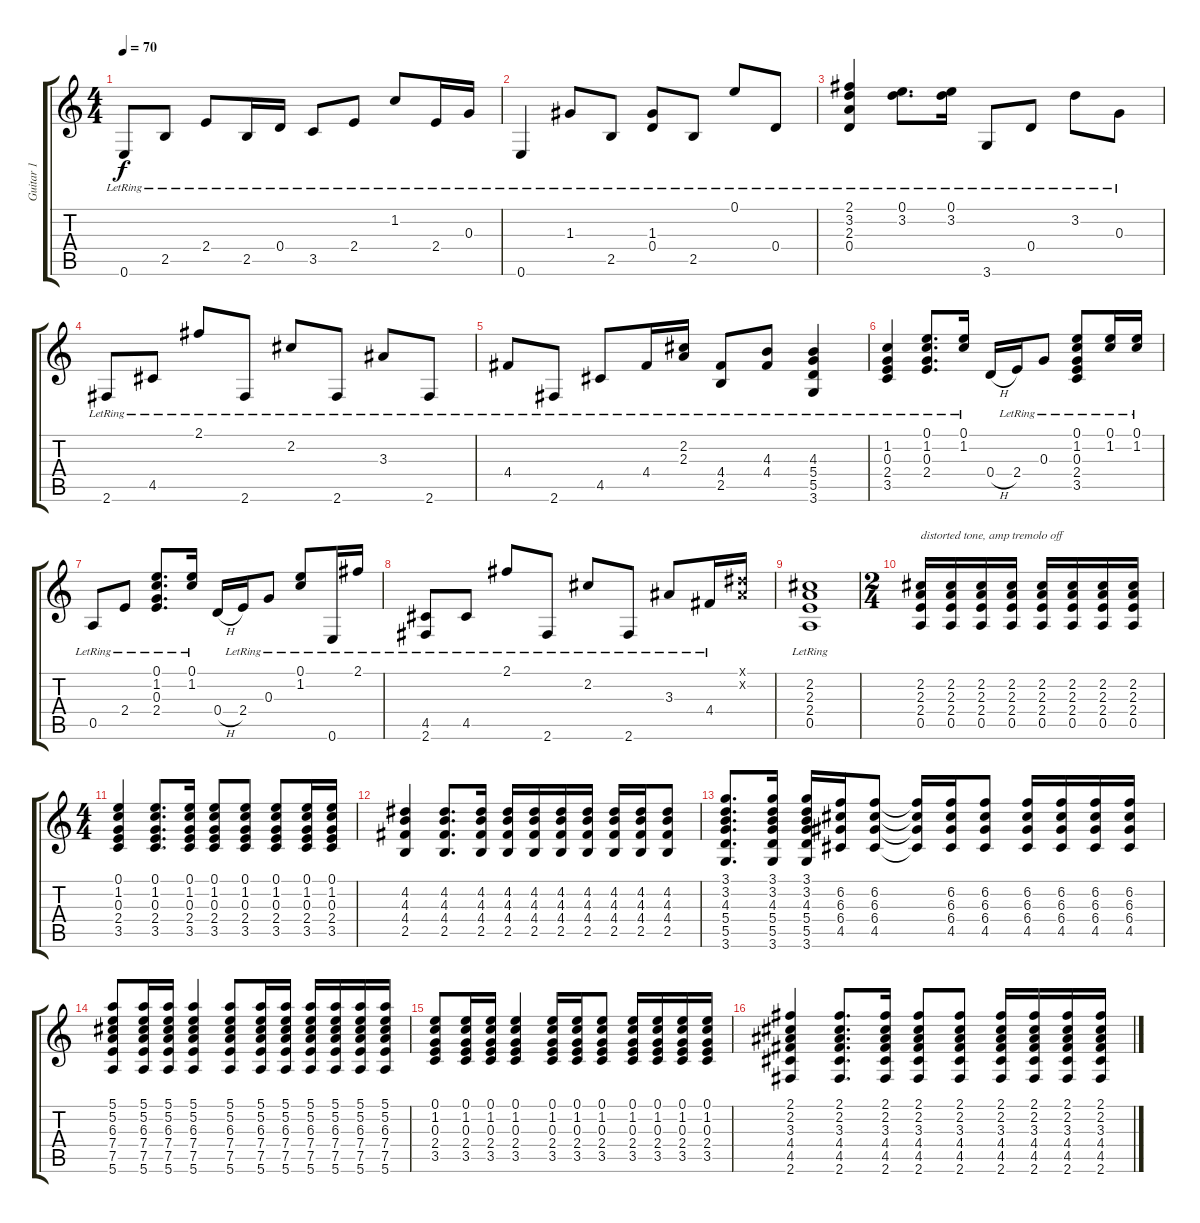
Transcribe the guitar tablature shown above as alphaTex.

\track ("Guitar 1" "Guitar 1") {instrument electricguitarclean}
\staff {score tabs}
\tuning (E4 B3 G3 D3 A2 E2) {hide}
\ts (4 4)
\tempo 70
\clef g2
\ks c
0.6{lr}.8{dy f} 2.5{lr}.8 2.4{lr}.8 2.5{lr}.16 0.4{lr}.16 3.5{lr}.8 2.4{lr}.8 1.2{lr}.8 2.4{lr}.16 0.3{lr}.16 |
0.6{lr}.4 1.3{lr}.8 2.5{lr}.8 (1.3{lr} 0.4{lr}).8 2.5{lr}.8 0.1{lr}.8 0.4{lr}.8 |
(2.1{lr} 3.2{lr} 2.3{lr} 0.4{lr}).4 (0.1{lr} 3.2{lr}).8{d} (0.1{lr} 3.2{lr}).16 3.6{lr}.8 0.4{lr}.8 3.2{lr}.8 0.3{lr}.8 |
2.6{lr}.8 4.5{lr}.8 2.1{lr}.8 2.6{lr}.8 2.2{lr}.8 2.6{lr}.8 3.3{lr}.8 2.6{lr}.8 |
4.4{lr}.8 2.6{lr}.8 4.5{lr}.8 4.4{lr}.16 (2.2{lr} 2.3{lr}).16 (4.4{lr} 2.5{lr}).8 (4.3{lr} 4.4{lr}).8 (4.3{lr} 5.4{lr} 5.5{lr} 3.6{lr}).4 |
(1.2{lr} 0.3{lr} 2.4{lr} 3.5{lr}).4 (0.1{lr} 1.2{lr} 0.3{lr} 2.4{lr}).8{d} (0.1{lr} 1.2{lr}).16 0.4{h}.16 2.4{lr}.16 0.3{lr}.8 (0.1{lr} 1.2{lr} 0.3{lr} 2.4{lr} 3.5{lr}).8 (0.1{lr} 1.2{lr}).16 (0.1{lr} 1.2{lr}).16 |
0.5{lr}.8 2.4{lr}.8 (0.1{lr} 1.2{lr} 0.3{lr} 2.4{lr}).8{d} (0.1{lr} 1.2{lr}).16 0.4{h}.16 2.4{lr}.16 0.3{lr}.8 (0.1{lr} 1.2{lr}).8 0.6{lr}.16 2.1{lr}.16 |
(4.5{lr} 2.6{lr}).8 4.5{lr}.8 2.1{lr}.8 2.6{lr}.8 2.2{lr}.8 2.6{lr}.8 3.3{lr}.8 4.4{lr}.16 (-1.1{x} -1.2{x}).16 |
(2.2{lr} 2.3{lr} 2.4{lr} 0.5{lr}).1 |
\ts (2 4)
(2.2 2.3 2.4 0.5).16{txt "distorted tone, amp tremolo off" instrument overdrivenguitar} (2.2 2.3 2.4 0.5).16 (2.2 2.3 2.4 0.5).16 (2.2 2.3 2.4 0.5).16 (2.2 2.3 2.4 0.5).16 (2.2 2.3 2.4 0.5).16 (2.2 2.3 2.4 0.5).16 (2.2 2.3 2.4 0.5).16 |
\ts (4 4)
(0.1 1.2 0.3 2.4 3.5).4 (0.1 1.2 0.3 2.4 3.5).8{d} (0.1 1.2 0.3 2.4 3.5).16 (0.1 1.2 0.3 2.4 3.5).8 (0.1 1.2 0.3 2.4 3.5).8 (0.1 1.2 0.3 2.4 3.5).8 (0.1 1.2 0.3 2.4 3.5).16 (0.1 1.2 0.3 2.4 3.5).16 |
(4.2 4.3 4.4 2.5).4 (4.2 4.3 4.4 2.5).8{d} (4.2 4.3 4.4 2.5).16 (4.2 4.3 4.4 2.5).16 (4.2 4.3 4.4 2.5).16 (4.2 4.3 4.4 2.5).16 (4.2 4.3 4.4 2.5).16 (4.2 4.3 4.4 2.5).16 (4.2 4.3 4.4 2.5).16 (4.2 4.3 4.4 2.5).8 |
(3.1 3.2 4.3 5.4 5.5 3.6).8{d} (3.1 3.2 4.3 5.4 5.5 3.6).16 (3.1 3.2 4.3 5.4 5.5 3.6).16 (6.2 6.3 6.4 4.5).16 (6.2 6.3 6.4 4.5).8 (6.2{t} 6.3{t} 6.4{t} 4.5{t}).16 (6.2 6.3 6.4 4.5).16 (6.2 6.3 6.4 4.5).8 (6.2 6.3 6.4 4.5).16 (6.2 6.3 6.4 4.5).16 (6.2 6.3 6.4 4.5).16 (6.2 6.3 6.4 4.5).16 |
(5.1 5.2 6.3 7.4 7.5 5.6).8 (5.1 5.2 6.3 7.4 7.5 5.6).16 (5.1 5.2 6.3 7.4 7.5 5.6).16 (5.1 5.2 6.3 7.4 7.5 5.6).4 (5.1 5.2 6.3 7.4 7.5 5.6).8 (5.1 5.2 6.3 7.4 7.5 5.6).16 (5.1 5.2 6.3 7.4 7.5 5.6).16 (5.1 5.2 6.3 7.4 7.5 5.6).16 (5.1 5.2 6.3 7.4 7.5 5.6).16 (5.1 5.2 6.3 7.4 7.5 5.6).16 (5.1 5.2 6.3 7.4 7.5 5.6).16 |
(0.1 1.2 0.3 2.4 3.5).8 (0.1 1.2 0.3 2.4 3.5).16 (0.1 1.2 0.3 2.4 3.5).16 (0.1 1.2 0.3 2.4 3.5).4 (0.1 1.2 0.3 2.4 3.5).16 (0.1 1.2 0.3 2.4 3.5).16 (0.1 1.2 0.3 2.4 3.5).8 (0.1 1.2 0.3 2.4 3.5).16 (0.1 1.2 0.3 2.4 3.5).16 (0.1 1.2 0.3 2.4 3.5).16 (0.1 1.2 0.3 2.4 3.5).16 |
(2.1 2.2 3.3 4.4 4.5 2.6).4 (2.1 2.2 3.3 4.4 4.5 2.6).8{d} (2.1 2.2 3.3 4.4 4.5 2.6).16 (2.1 2.2 3.3 4.4 4.5 2.6).8 (2.1 2.2 3.3 4.4 4.5 2.6).8 (2.1 2.2 3.3 4.4 4.5 2.6).16 (2.1 2.2 3.3 4.4 4.5 2.6).16 (2.1 2.2 3.3 4.4 4.5 2.6).16 (2.1 2.2 3.3 4.4 4.5 2.6).16
